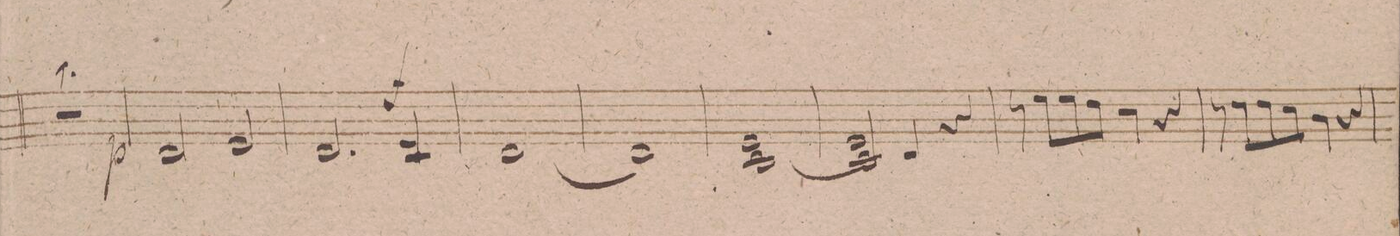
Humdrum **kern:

**kern	**dynam
*I"Violino 1mo	*
*clefG2	*
*k[f#c#g#d#]	*
*met(c)	*
*M4/4	*
1r	.
.	p
=61	=61
2d#/	.
2e/	.
=62	=62
2.d#/	.
4e/ 4c#/	f
=63	=63
[1d#/	.
=64	=64
1d#/]	.
=65	=65
1e/ [1c#/	.
=66	=66
2e/ 2c#/]	.
4d#/	.
4r	.
=67	=67
8r	.
8ee\L	.
8ee\	.
8dd#\J	.
4cc#\	.
4r	.
=68	=68
8r	.
8dd#\L	.
8dd#\	.
8cc#\J	.
4b\	.
4r	.
=69	=69
*-	*-
